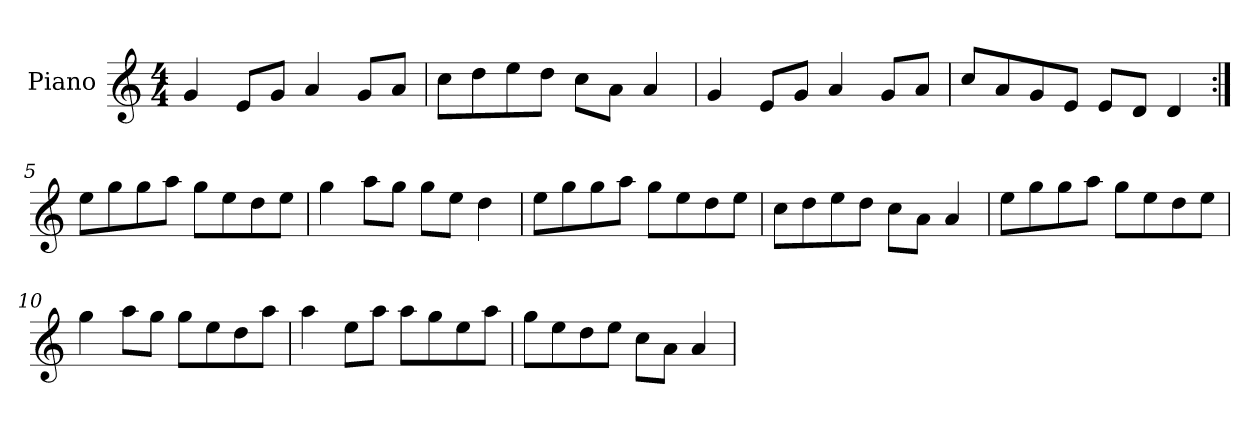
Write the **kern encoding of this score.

**kern
*part1
*staff1
*I"Piano
*I'Pno
*clefG2
*k[]
*M4/4
=1
4g/
8e/L
8g/J
4a/
8g/L
8a/J
=2
8cc\L
8dd\
8ee\
8dd\J
8cc\L
8a\J
4a/
=3
4g/
8e/L
8g/J
4a/
8g/L
8a/J
=4
8cc/L
8a/
8g/
8e/J
8e/L
8d/J
4d/
=5:|!
8ee\L
8gg\
8gg\
8aa\J
8gg\L
8ee\
8dd\
8ee\J
=6
4gg\
8aa\L
8gg\J
8gg\L
8ee\J
4dd\
=7
8ee\L
8gg\
8gg\
8aa\J
8gg\L
8ee\
8dd\
8ee\J
=8
8cc\L
8dd\
8ee\
8dd\J
8cc\L
8a\J
4a/
=9
8ee\L
8gg\
8gg\
8aa\J
8gg\L
8ee\
8dd\
8ee\J
=10
4gg\
8aa\L
8gg\J
8gg\L
8ee\
8dd\
8aa\J
=11
4aa\
8ee\L
8aa\J
8aa\L
8gg\
8ee\
8aa\J
=12
8gg\L
8ee\
8dd\
8ee\J
8cc\L
8a\J
4a/
=
*-
